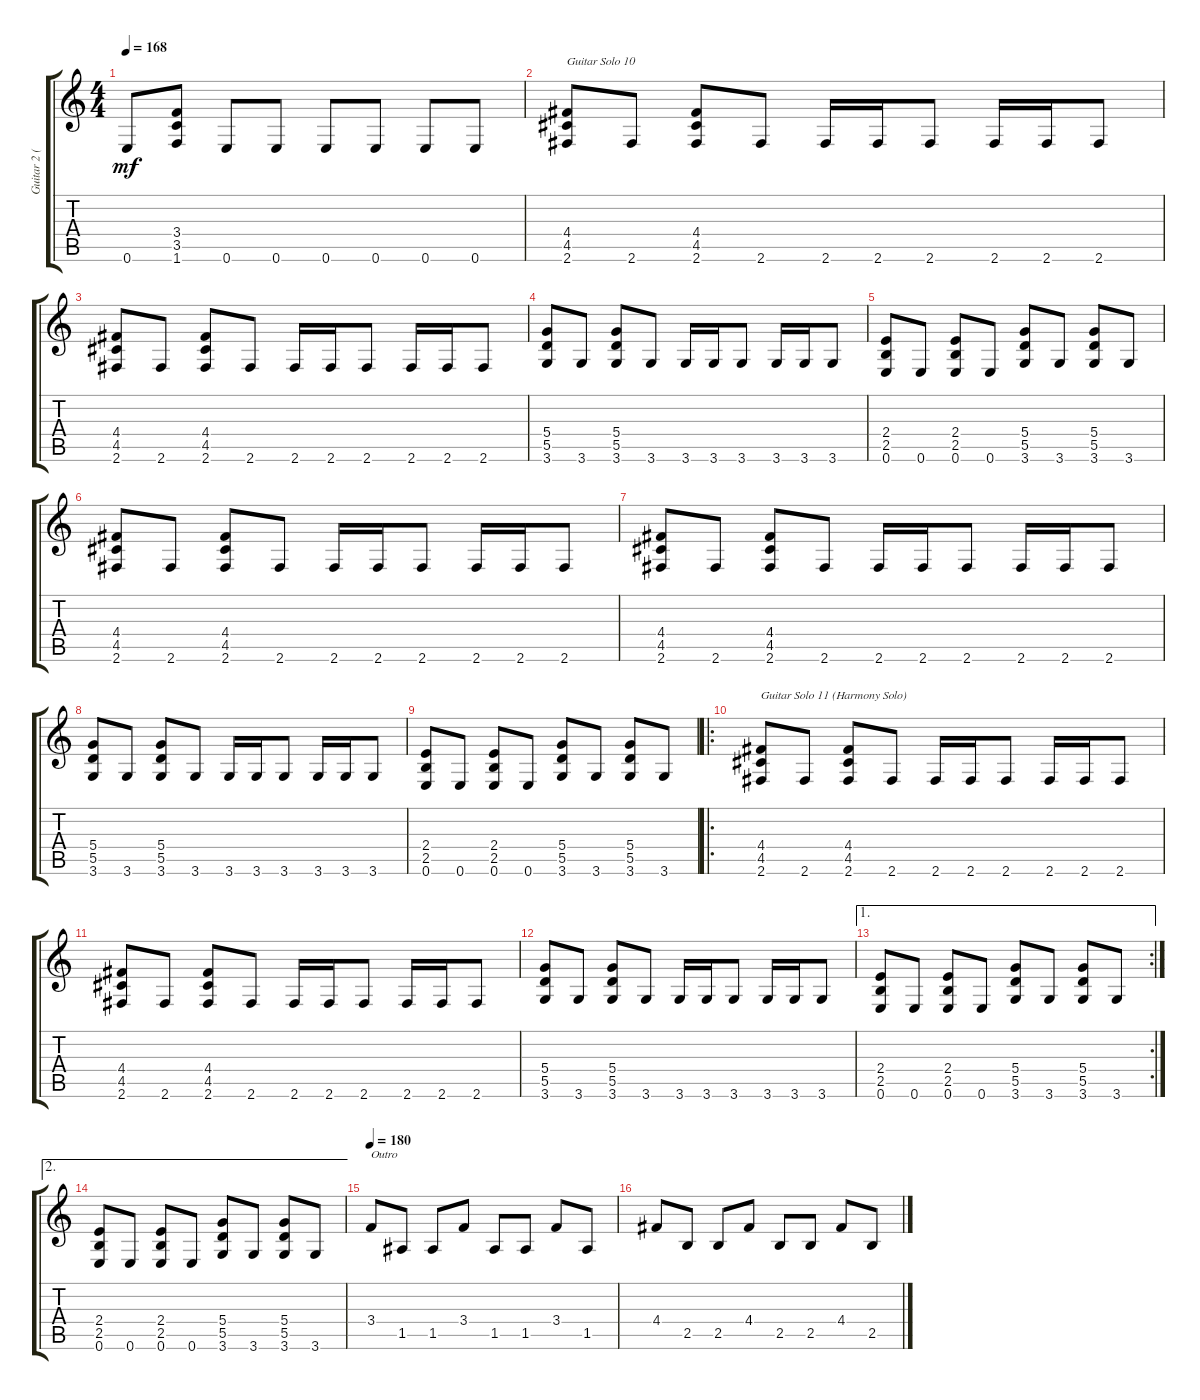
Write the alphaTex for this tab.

\track ("Guitar 2 (Al Pitrelli)" "Guitar 2 (") {instrument distortionguitar}
\staff {score tabs}
\tuning (E4 B3 G3 D3 A2 E2) {hide}
\ts (4 4)
\tempo 168
\clef g2
\ks c
0.6.8{dy mf} (3.4 3.5 1.6).8 0.6.8 0.6.8 0.6.8 0.6.8 0.6.8 0.6.8 |
(4.4 4.5 2.6).8{txt "Guitar Solo 10"} 2.6.8 (4.4 4.5 2.6).8 2.6.8 2.6.16 2.6.16 2.6.8 2.6.16 2.6.16 2.6.8 |
(4.4 4.5 2.6).8 2.6.8 (4.4 4.5 2.6).8 2.6.8 2.6.16 2.6.16 2.6.8 2.6.16 2.6.16 2.6.8 |
(5.4 5.5 3.6).8 3.6.8 (5.4 5.5 3.6).8 3.6.8 3.6.16 3.6.16 3.6.8 3.6.16 3.6.16 3.6.8 |
(2.4 2.5 0.6).8 0.6.8 (2.4 2.5 0.6).8 0.6.8 (5.4 5.5 3.6).8 3.6.8 (5.4 5.5 3.6).8 3.6.8 |
(4.4 4.5 2.6).8 2.6.8 (4.4 4.5 2.6).8 2.6.8 2.6.16 2.6.16 2.6.8 2.6.16 2.6.16 2.6.8 |
(4.4 4.5 2.6).8 2.6.8 (4.4 4.5 2.6).8 2.6.8 2.6.16 2.6.16 2.6.8 2.6.16 2.6.16 2.6.8 |
(5.4 5.5 3.6).8 3.6.8 (5.4 5.5 3.6).8 3.6.8 3.6.16 3.6.16 3.6.8 3.6.16 3.6.16 3.6.8 |
(2.4 2.5 0.6).8 0.6.8 (2.4 2.5 0.6).8 0.6.8 (5.4 5.5 3.6).8 3.6.8 (5.4 5.5 3.6).8 3.6.8 |
\ro
(4.4 4.5 2.6).8{txt "Guitar Solo 11 (Harmony Solo)"} 2.6.8 (4.4 4.5 2.6).8 2.6.8 2.6.16 2.6.16 2.6.8 2.6.16 2.6.16 2.6.8 |
(4.4 4.5 2.6).8 2.6.8 (4.4 4.5 2.6).8 2.6.8 2.6.16 2.6.16 2.6.8 2.6.16 2.6.16 2.6.8 |
(5.4 5.5 3.6).8 3.6.8 (5.4 5.5 3.6).8 3.6.8 3.6.16 3.6.16 3.6.8 3.6.16 3.6.16 3.6.8 |
\ae 1
\rc 2
(2.4 2.5 0.6).8 0.6.8 (2.4 2.5 0.6).8 0.6.8 (5.4 5.5 3.6).8 3.6.8 (5.4 5.5 3.6).8 3.6.8 |
\ae 2
(2.4 2.5 0.6).8 0.6.8 (2.4 2.5 0.6).8 0.6.8 (5.4 5.5 3.6).8 3.6.8 (5.4 5.5 3.6).8 3.6.8 |
\tempo 180
3.4.8{txt "Outro"} 1.5.8 1.5.8 3.4.8 1.5.8 1.5.8 3.4.8 1.5.8 |
4.4.8 2.5.8 2.5.8 4.4.8 2.5.8 2.5.8 4.4.8 2.5.8
